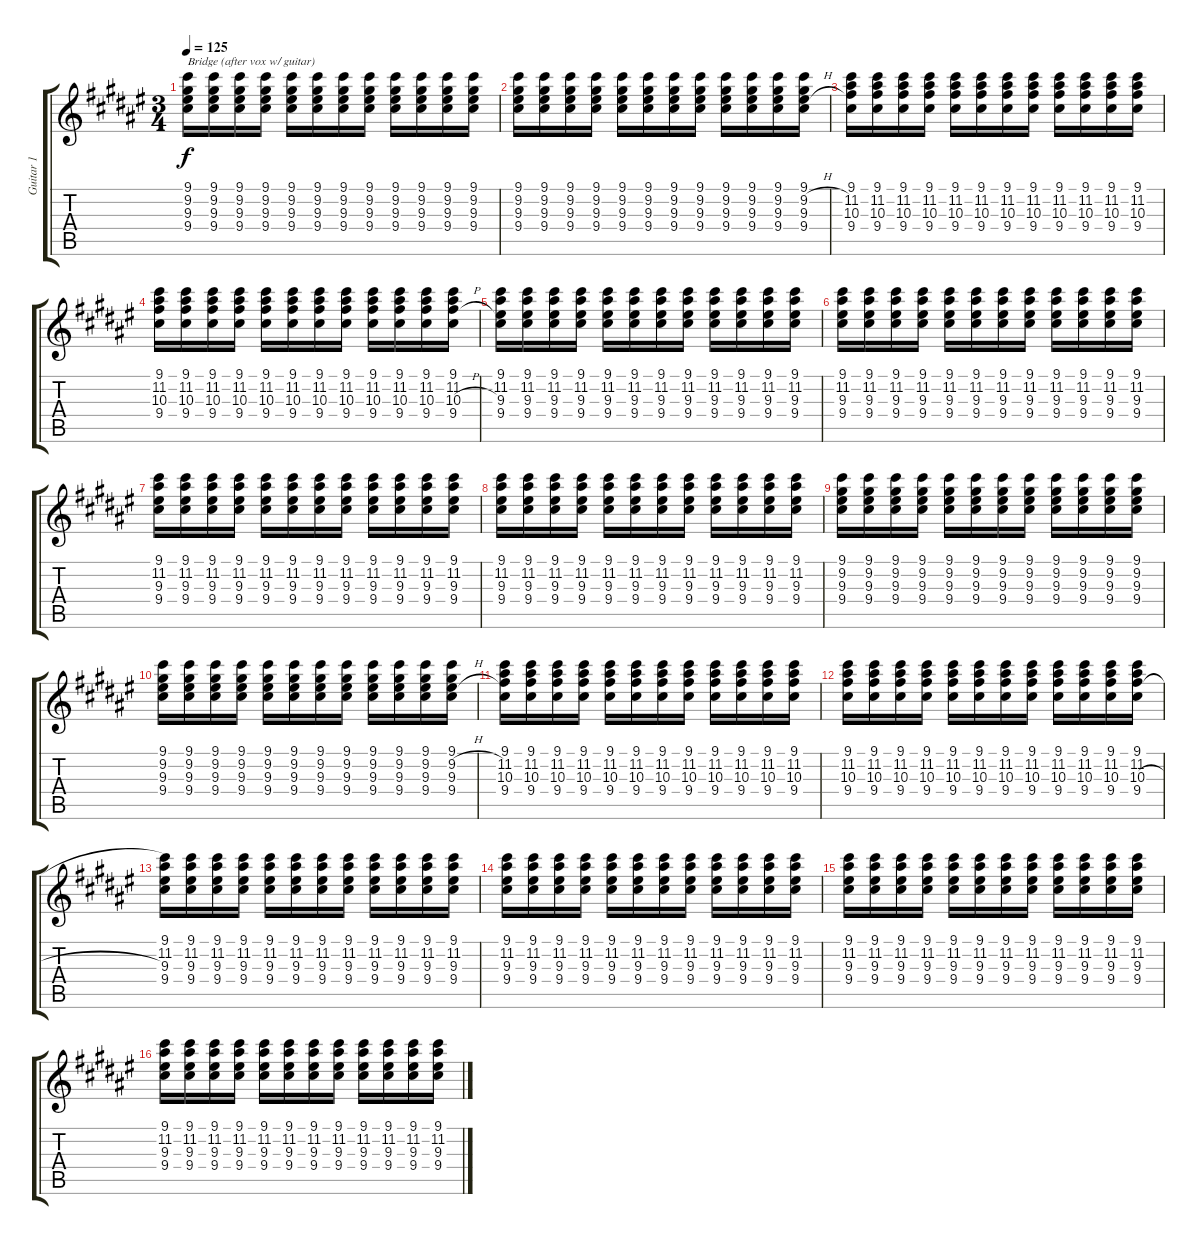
\track ("Guitar 1" "Guitar 1") {instrument electricguitarclean}
\staff {score tabs}
\tuning (E4 B3 Ab3 E3 B2 E2) {hide}
\ts (3 4)
\tempo 125
\clef g2
\ks f#
(9.1 9.2 9.3 9.4).16{txt "Bridge (after vox w/ guitar)" dy f} (9.1 9.2 9.3 9.4).16 (9.1 9.2 9.3 9.4).16 (9.1 9.2 9.3 9.4).16 (9.1 9.2 9.3 9.4).16 (9.1 9.2 9.3 9.4).16 (9.1 9.2 9.3 9.4).16 (9.1 9.2 9.3 9.4).16 (9.1 9.2 9.3 9.4).16 (9.1 9.2 9.3 9.4).16 (9.1 9.2 9.3 9.4).16 (9.1 9.2 9.3 9.4).16 |
(9.1 9.2 9.3 9.4).16 (9.1 9.2 9.3 9.4).16 (9.1 9.2 9.3 9.4).16 (9.1 9.2 9.3 9.4).16 (9.1 9.2 9.3 9.4).16 (9.1 9.2 9.3 9.4).16 (9.1 9.2 9.3 9.4).16 (9.1 9.2 9.3 9.4).16 (9.1 9.2 9.3 9.4).16 (9.1 9.2 9.3 9.4).16 (9.1 9.2 9.3 9.4).16 (9.1 9.2{h} 9.3{h} 9.4).16 |
(9.1 11.2 10.3 9.4).16 (9.1 11.2 10.3 9.4).16 (9.1 11.2 10.3 9.4).16 (9.1 11.2 10.3 9.4).16 (9.1 11.2 10.3 9.4).16 (9.1 11.2 10.3 9.4).16 (9.1 11.2 10.3 9.4).16 (9.1 11.2 10.3 9.4).16 (9.1 11.2 10.3 9.4).16 (9.1 11.2 10.3 9.4).16 (9.1 11.2 10.3 9.4).16 (9.1 11.2 10.3 9.4).16 |
(9.1 11.2 10.3 9.4).16 (9.1 11.2 10.3 9.4).16 (9.1 11.2 10.3 9.4).16 (9.1 11.2 10.3 9.4).16 (9.1 11.2 10.3 9.4).16 (9.1 11.2 10.3 9.4).16 (9.1 11.2 10.3 9.4).16 (9.1 11.2 10.3 9.4).16 (9.1 11.2 10.3 9.4).16 (9.1 11.2 10.3 9.4).16 (9.1 11.2 10.3 9.4).16 (9.1 11.2 10.3{h} 9.4).16 |
(9.1 11.2 9.3 9.4).16{volume 10} (9.1 11.2 9.3 9.4).16 (9.1 11.2 9.3 9.4).16 (9.1 11.2 9.3 9.4).16 (9.1 11.2 9.3 9.4).16 (9.1 11.2 9.3 9.4).16 (9.1 11.2 9.3 9.4).16 (9.1 11.2 9.3 9.4).16 (9.1 11.2 9.3 9.4).16 (9.1 11.2 9.3 9.4).16 (9.1 11.2 9.3 9.4).16 (9.1 11.2 9.3 9.4).16 |
(9.1 11.2 9.3 9.4).16 (9.1 11.2 9.3 9.4).16 (9.1 11.2 9.3 9.4).16 (9.1 11.2 9.3 9.4).16 (9.1 11.2 9.3 9.4).16 (9.1 11.2 9.3 9.4).16 (9.1 11.2 9.3 9.4).16 (9.1 11.2 9.3 9.4).16 (9.1 11.2 9.3 9.4).16 (9.1 11.2 9.3 9.4).16 (9.1 11.2 9.3 9.4).16 (9.1 11.2 9.3 9.4).16 |
(9.1 11.2 9.3 9.4).16 (9.1 11.2 9.3 9.4).16 (9.1 11.2 9.3 9.4).16 (9.1 11.2 9.3 9.4).16 (9.1 11.2 9.3 9.4).16 (9.1 11.2 9.3 9.4).16 (9.1 11.2 9.3 9.4).16 (9.1 11.2 9.3 9.4).16 (9.1 11.2 9.3 9.4).16 (9.1 11.2 9.3 9.4).16 (9.1 11.2 9.3 9.4).16 (9.1 11.2 9.3 9.4).16 |
(9.1 11.2 9.3 9.4).16 (9.1 11.2 9.3 9.4).16 (9.1 11.2 9.3 9.4).16 (9.1 11.2 9.3 9.4).16 (9.1 11.2 9.3 9.4).16 (9.1 11.2 9.3 9.4).16 (9.1 11.2 9.3 9.4).16 (9.1 11.2 9.3 9.4).16 (9.1 11.2 9.3 9.4).16 (9.1 11.2 9.3 9.4).16 (9.1 11.2 9.3 9.4).16 (9.1 11.2 9.3 9.4).16 |
(9.1 9.2 9.3 9.4).16 (9.1 9.2 9.3 9.4).16 (9.1 9.2 9.3 9.4).16 (9.1 9.2 9.3 9.4).16 (9.1 9.2 9.3 9.4).16 (9.1 9.2 9.3 9.4).16 (9.1 9.2 9.3 9.4).16 (9.1 9.2 9.3 9.4).16 (9.1 9.2 9.3 9.4).16 (9.1 9.2 9.3 9.4).16 (9.1 9.2 9.3 9.4).16 (9.1 9.2 9.3 9.4).16 |
(9.1 9.2 9.3 9.4).16 (9.1 9.2 9.3 9.4).16 (9.1 9.2 9.3 9.4).16 (9.1 9.2 9.3 9.4).16 (9.1 9.2 9.3 9.4).16 (9.1 9.2 9.3 9.4).16 (9.1 9.2 9.3 9.4).16 (9.1 9.2 9.3 9.4).16 (9.1 9.2 9.3 9.4).16 (9.1 9.2 9.3 9.4).16 (9.1 9.2 9.3 9.4).16 (9.1 9.2{h} 9.3{h} 9.4).16 |
(9.1 11.2 10.3 9.4).16 (9.1 11.2 10.3 9.4).16 (9.1 11.2 10.3 9.4).16 (9.1 11.2 10.3 9.4).16 (9.1 11.2 10.3 9.4).16 (9.1 11.2 10.3 9.4).16 (9.1 11.2 10.3 9.4).16 (9.1 11.2 10.3 9.4).16 (9.1 11.2 10.3 9.4).16 (9.1 11.2 10.3 9.4).16 (9.1 11.2 10.3 9.4).16 (9.1 11.2 10.3 9.4).16 |
(9.1 11.2 10.3 9.4).16 (9.1 11.2 10.3 9.4).16 (9.1 11.2 10.3 9.4).16 (9.1 11.2 10.3 9.4).16 (9.1 11.2 10.3 9.4).16 (9.1 11.2 10.3 9.4).16 (9.1 11.2 10.3 9.4).16 (9.1 11.2 10.3 9.4).16 (9.1 11.2 10.3 9.4).16 (9.1 11.2 10.3 9.4).16 (9.1 11.2 10.3 9.4).16 (9.1 11.2 10.3{h} 9.4).16 |
(9.1 11.2 9.3 9.4).16 (9.1 11.2 9.3 9.4).16 (9.1 11.2 9.3 9.4).16 (9.1 11.2 9.3 9.4).16 (9.1 11.2 9.3 9.4).16 (9.1 11.2 9.3 9.4).16 (9.1 11.2 9.3 9.4).16 (9.1 11.2 9.3 9.4).16 (9.1 11.2 9.3 9.4).16 (9.1 11.2 9.3 9.4).16 (9.1 11.2 9.3 9.4).16 (9.1 11.2 9.3 9.4).16 |
(9.1 11.2 9.3 9.4).16 (9.1 11.2 9.3 9.4).16 (9.1 11.2 9.3 9.4).16 (9.1 11.2 9.3 9.4).16 (9.1 11.2 9.3 9.4).16 (9.1 11.2 9.3 9.4).16 (9.1 11.2 9.3 9.4).16 (9.1 11.2 9.3 9.4).16 (9.1 11.2 9.3 9.4).16 (9.1 11.2 9.3 9.4).16 (9.1 11.2 9.3 9.4).16 (9.1 11.2 9.3 9.4).16 |
(9.1 11.2 9.3 9.4).16 (9.1 11.2 9.3 9.4).16 (9.1 11.2 9.3 9.4).16 (9.1 11.2 9.3 9.4).16 (9.1 11.2 9.3 9.4).16 (9.1 11.2 9.3 9.4).16 (9.1 11.2 9.3 9.4).16 (9.1 11.2 9.3 9.4).16 (9.1 11.2 9.3 9.4).16 (9.1 11.2 9.3 9.4).16 (9.1 11.2 9.3 9.4).16 (9.1 11.2 9.3 9.4).16 |
(9.1 11.2 9.3 9.4).16 (9.1 11.2 9.3 9.4).16 (9.1 11.2 9.3 9.4).16 (9.1 11.2 9.3 9.4).16 (9.1 11.2 9.3 9.4).16 (9.1 11.2 9.3 9.4).16 (9.1 11.2 9.3 9.4).16 (9.1 11.2 9.3 9.4).16 (9.1 11.2 9.3 9.4).16 (9.1 11.2 9.3 9.4).16 (9.1 11.2 9.3 9.4).16 (9.1 11.2 9.3 9.4).16
